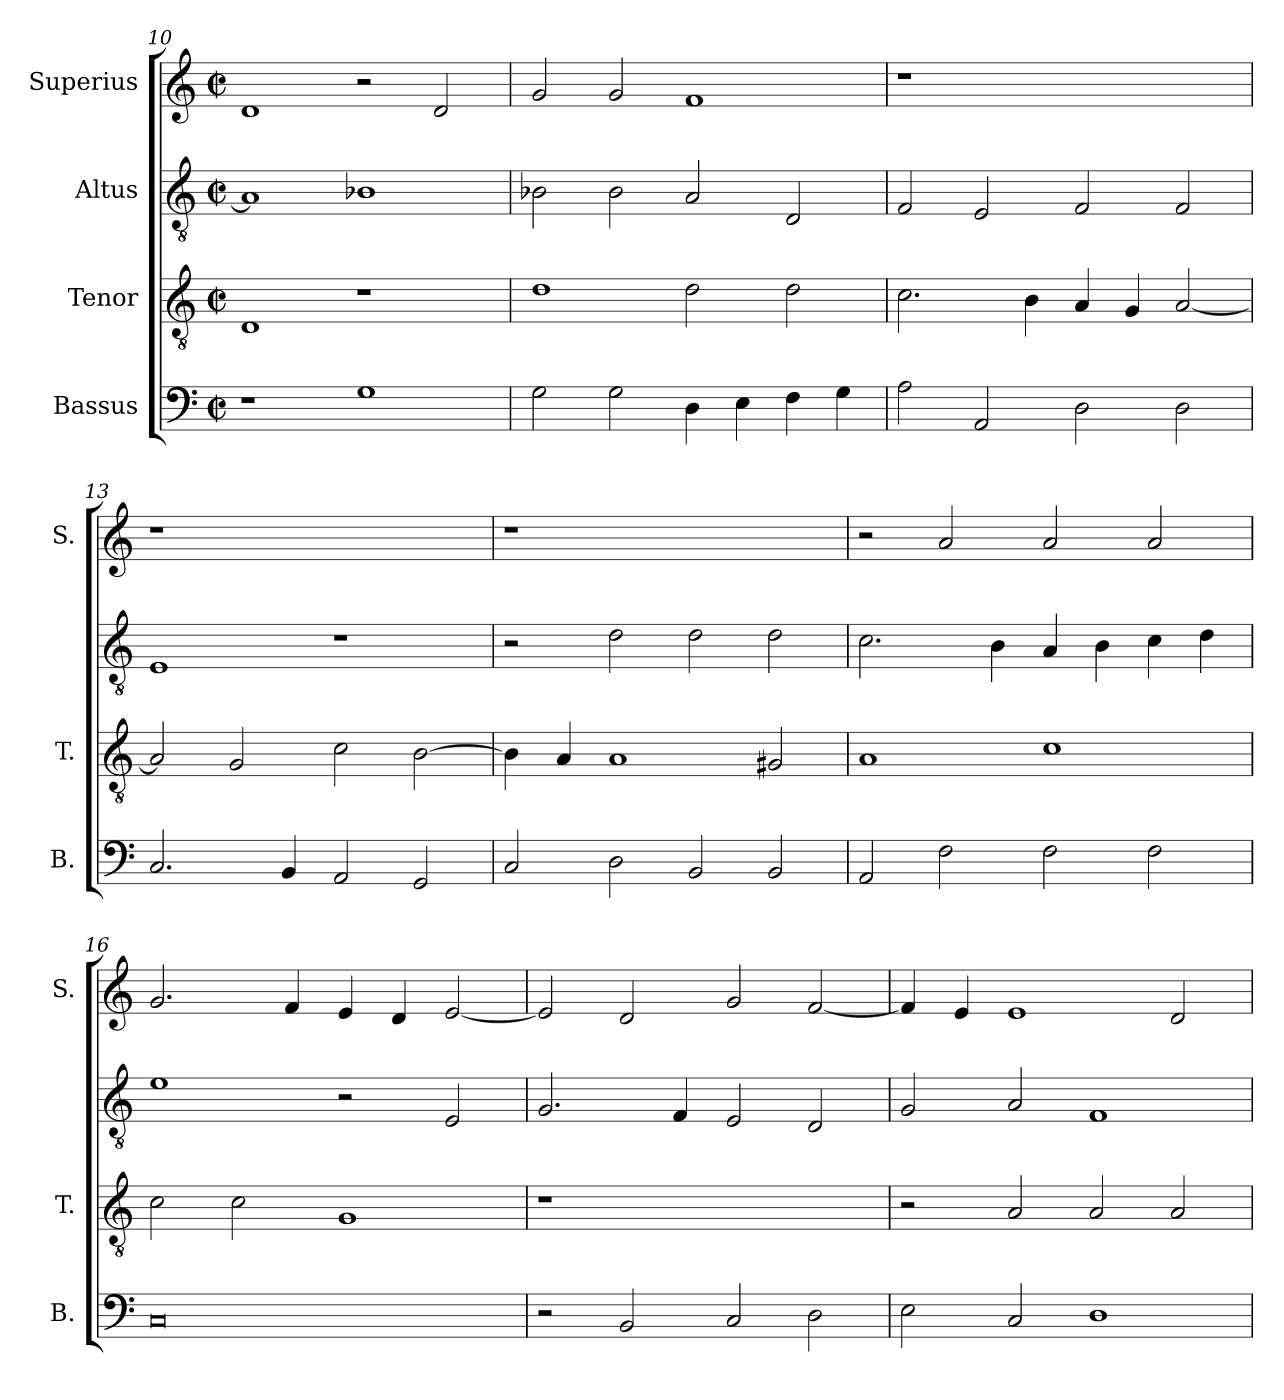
**kern	**kern	**kern	**kern
*part4	*part3	*part2	*part1
*staff4	*staff3	*staff2	*staff1
*I"Bassus	*I"Tenor	*I"Altus	*I"Superius
*I'B.	*I'T.	*	*I'S.
*clefF4	*clefGv2	*clefGv2	*clefG2
*	*ITrd7c12	*ITrd7c12	*
*k[]	*k[]	*k[]	*k[]
*C:	*C:	*C:	*C:
*M2/2	*M2/2	*M2/2	*M2/2
*met(c|)	*met(c|)	*met(c|)	*met(c|)
=10	=10	=10	=10
1r	1DDi	1AAi]	1di
1Gi	1r	1BB-Xi	2r
.	.	.	2di/
=11	=11	=11	=11
2Gi\	1Di	2BB-Xi\	2gi/
2Gi\	.	2BB-i\	2gi/
4Di\	2Di\	2AAi/	1fi
4Ei\	.	.	.
4Fi\	2Di\	2DDi/	.
4Gi\	.	.	.
=12	=12	=12	=12
!	!	!	!LO:N:vis=1
2Ai\	2.Ci\	2FFi/	1r
2AAi/	.	2EEi/	.
.	4BBi\	.	.
2Di\	4AAi/	2FFi/	1ryy
.	4GGi/	.	.
2Di\	[<2AAi/	2FFi/	.
!!LO:PB:g=z
=13	=13	=13	=13
!	!	!	!LO:N:vis=1
2.Ci/	2AAi/]	1EEi	1r
.	2GGi/	.	.
4BBi/	.	.	.
2AAi/	2Ci\	1r	1ryy
2GGi/	[>2BBi\	.	.
=14	=14	=14	=14
!	!	!	!LO:N:vis=1
2Ci/	4BBi\]	2r	1r
.	4AAi/	.	.
2Di\	1AAi	2Di\	.
2BBi/	.	2Di\	1ryy
2BBi/	2GG#Xi/	2Di\	.
=15	=15	=15	=15
2AAi/	1AAi	2.Ci\	2r
2Fi\	.	.	2ai/
.	.	4BBi\	.
2Fi\	1Ci	4AAi/	2ai/
.	.	4BBi\	.
2Fi\	.	4Ci\	2ai/
.	.	4Di\	.
=16	=16	=16	=16
0Ci	2Ci\	1Ei	2.gi/
.	2Ci\	.	.
.	.	.	4fi/
.	1GGi	2r	4ei/
.	.	.	4di/
.	.	2EEi/	[<2ei/
!!LO:LB:g=z
=17	=17	=17	=17
!	!LO:N:vis=1	!	!
2r	1r	2.GGi/	2ei/]
2BBi/	.	.	2di/
.	.	4FFi/	.
2Ci/	1ryy	2EEi/	2gi/
2Di\	.	2DDi/	[<2fi/
=18	=18	=18	=18
2Ei\	2r	2GGi/	4fi/]
.	.	.	4ei/
2Ci/	2AAi/	2AAi/	1ei
1Di	2AAi/	1FFi	.
.	2AAi/	.	2di/
=	=	=	=
*-	*-	*-	*-
